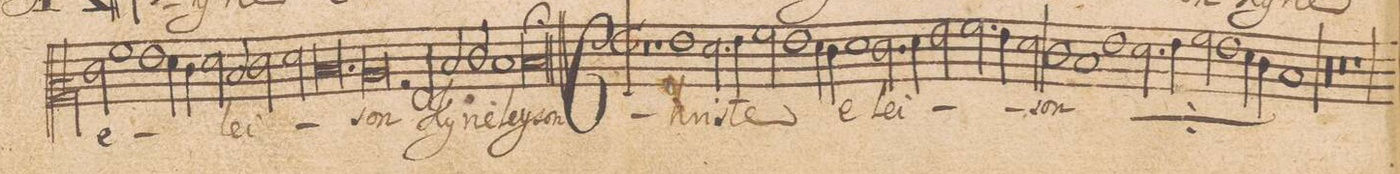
**kern	**text
*I"ALTVS.	*
*clefC2	*
*k[]	*
*met(c|)	*
*M2/1	*
2e\	e-
1a\	.
=16-	=16-
2g\	.
4f\	.
4e\	.
2f\	.
=17-	=17-
2d/	-lei-
2e\	.
2f\	.
0.d/	.
=18-	=18-
=19-	=19-
0c	-son
=20-	=20-
2rA	.
2ryy	.
2G/	Ky-
=21-	=21-
2d/	-ri-
2e/	-e-
1d	-ley-
=22-	=22-
0d;>	-son
=23||	=23||
*M2/1	*
*met(c|)	*
0r	.
=24-	=24-
1r	.
1g	Chri-
=25-	=25-
2.f\	.
4g\	-ste
2a\	.
1g\	.
=26-	=26-
4f\	.
4e\	e-
1f	.
=27-	=27-
2.e\	-lei-
4f\	.
2g\	.
2.a\	.
=28-	=28-
4g\	.
2f\	.
1e	-son
=29-	=29-
1d	.
1g	.
=30-	=30-
*	*ij
2.f\	e-
4g\	-lei-
2a\	.
1g\	.
=31-	=31-
4f\	.
4e\	.
1d	-son
*	*Xij
=32-	=32-
00r	.
=33-	=33-
=34-	=34-
0r	.
=35-	=35-
1r	.
*-	*-
